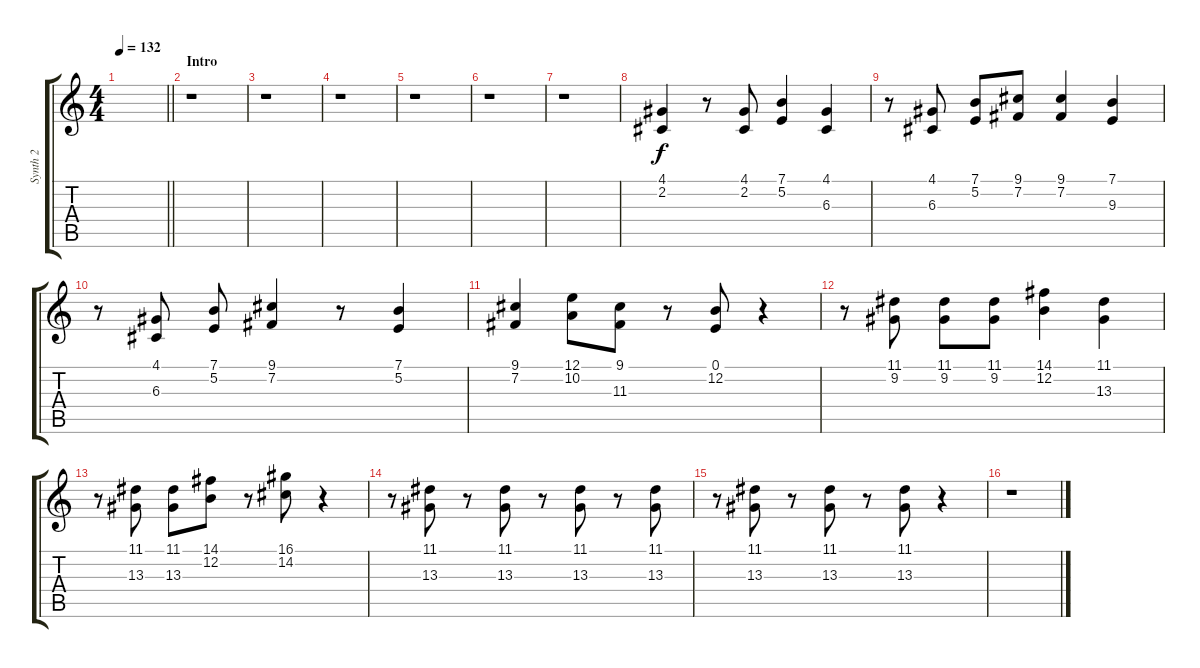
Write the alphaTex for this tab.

\track ("Synth 2" "Synth 2") {instrument lead2sawtooth}
\staff {score tabs}
\tuning (E4 B3 G3 D3 A2 E2) {hide}
\ts (4 4)
\tempo 132
\clef g2
\barLineRight lightlight
\ks c
|
\section ("" "Intro")
r.1 |
r.1 |
r.1 |
r.1 |
r.1 |
r.1 |
(4.1 2.2).4 r.8 (4.1 2.2).8 (7.1 5.2).4 (4.1 6.3).4 |
r.8 (4.1 6.3).8 (7.1 5.2).8 (9.1 7.2).8 (9.1 7.2).4 (7.1 9.3).4 |
r.8 (4.1 6.3).8 (7.1 5.2).8 (9.1 7.2).4 r.8 (7.1 5.2).4 |
(9.1 7.2).4 (12.1 10.2).8 (9.1 11.3).8 r.8 (0.1 12.2).8 r.4 |
r.8 (11.1 9.2).8 (11.1 9.2).8 (11.1 9.2).8 (14.1 12.2).4 (11.1 13.3).4 |
r.8 (11.1 13.3).8 (11.1 13.3).8 (14.1 12.2).8 r.8 (16.1 14.2).8 r.4 |
r.8 (11.1 13.3).8 r.8 (11.1 13.3).8 r.8 (11.1 13.3).8 r.8 (11.1 13.3).8 |
r.8 (11.1 13.3).8 r.8 (11.1 13.3).8 r.8 (11.1 13.3).8 r.4 |
r.1
